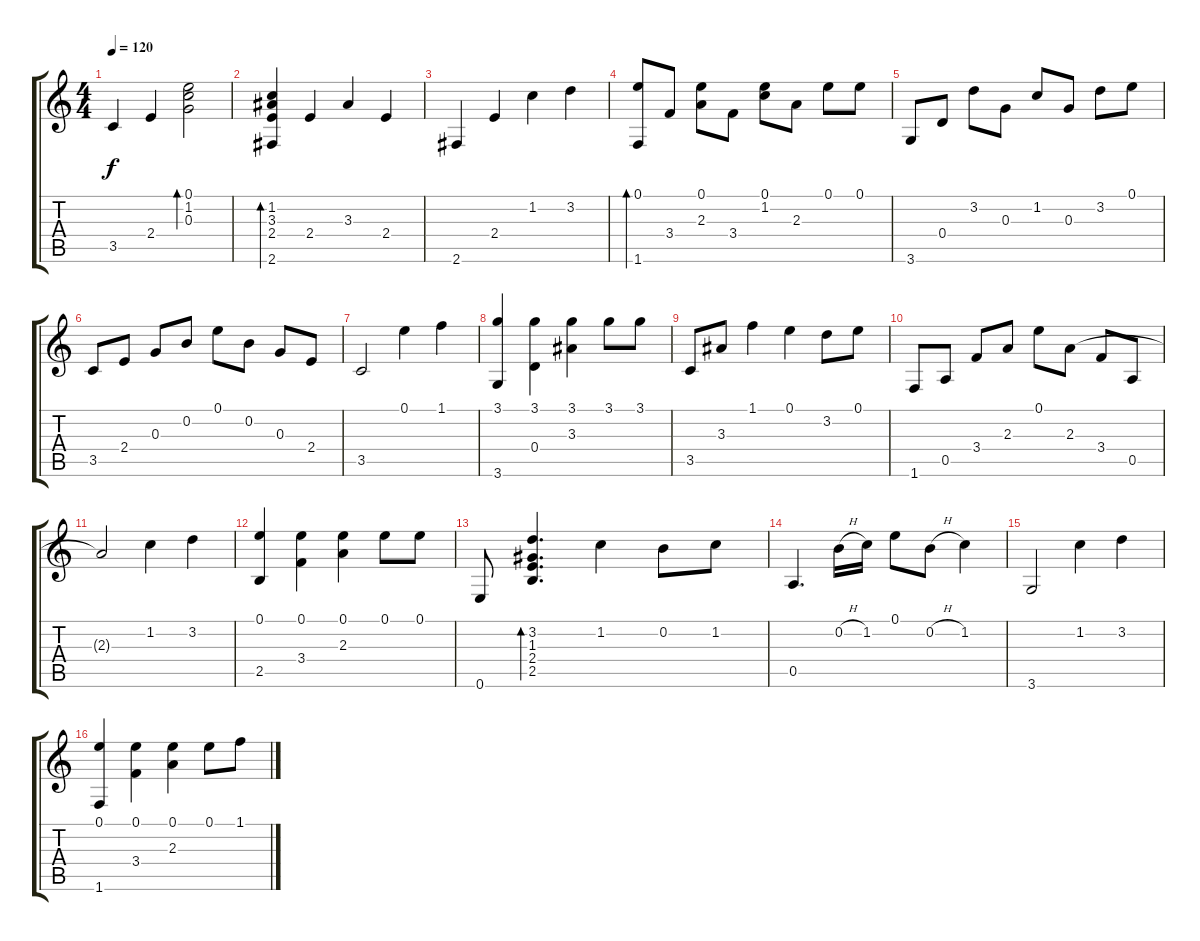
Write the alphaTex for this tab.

\track "" {instrument acousticguitarnylon}
\staff {score tabs}
\tuning (E4 B3 G3 D3 A2 E2) {hide}
\ts (4 4)
\tempo 120
\clef g2
\ks c
3.5.4{dy f} 2.4.4 (0.1 1.2 0.3).2{bd 480} |
(1.2 3.3 2.4 2.6).4{bd 480} 2.4.4 3.3.4 2.4.4 |
2.6.4 2.4.4 1.2.4 3.2.4 |
(0.1 1.6).8{bd 480} 3.4.8 (0.1 2.3).8 3.4.8 (0.1 1.2).8 2.3.8 0.1.8 0.1.8 |
3.6.8 0.4.8 3.2.8 0.3.8 1.2.8 0.3.8 3.2.8 0.1.8 |
3.5.8 2.4.8 0.3.8 0.2.8 0.1.8 0.2.8 0.3.8 2.4.8 |
3.5.2 0.1.4 1.1.4 |
(3.1 3.6).4 (3.1 0.4).4 (3.1 3.3).4 3.1.8 3.1.8 |
3.5.8 3.3.8 1.1.4 0.1.4 3.2.8 0.1.8 |
1.6.8 0.5.8 3.4.8 2.3.8 0.1.8 2.3.8 3.4.8 0.5.8 |
2.3{t}.2 1.2.4 3.2.4 |
(0.1 2.5).4 (0.1 3.4).4 (0.1 2.3).4 0.1.8 0.1.8 |
0.6.8 (3.2 1.3 2.4 2.5).4{d bd 480} 1.2.4 0.2.8 1.2.8 |
0.5.4{d} 0.2{h}.16 1.2.16 0.1.8 0.2{h}.8 1.2.4 |
3.6.2 1.2.4 3.2.4 |
(0.1 1.6).4 (0.1 3.4).4 (0.1 2.3).4 0.1.8 1.1.8
